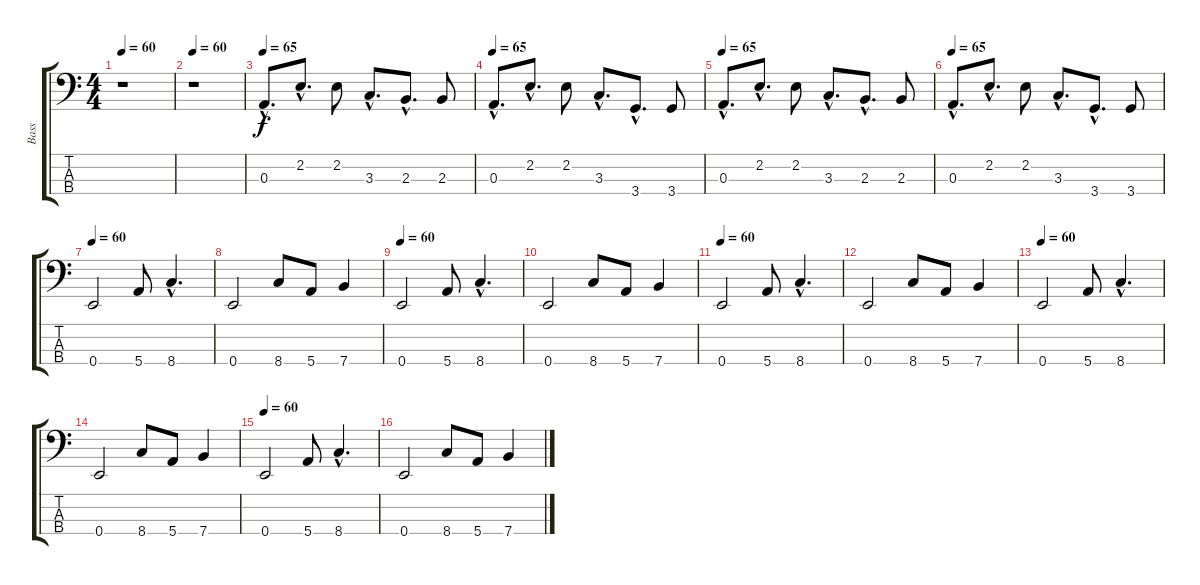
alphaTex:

\track ("Bass" "Bass") {instrument electricbasspick}
\staff {score tabs}
\tuning (G2 D2 A1 E1) {hide}
\ts (4 4)
\tempo 60
\clef f4
\ks c
r.1{dy f} |
\tempo 60
r.1 |
\tempo 60
\tempo 65
0.3{hac}.8{d} 2.2{hac}.8{d} 2.2.8 3.3{hac}.8{d} 2.3{hac}.8{d} 2.3.8 |
\tempo 60
\tempo 65
0.3{hac}.8{d} 2.2{hac}.8{d} 2.2.8 3.3{hac}.8{d} 3.4{hac}.8{d} 3.4.8 |
\tempo 60
\tempo 65
0.3{hac}.8{d} 2.2{hac}.8{d} 2.2.8 3.3{hac}.8{d} 2.3{hac}.8{d} 2.3.8 |
\tempo 60
\tempo 65
0.3{hac}.8{d} 2.2{hac}.8{d} 2.2.8 3.3{hac}.8{d} 3.4{hac}.8{d} 3.4.8 |
\tempo 60
0.4.2 5.4.8 8.4{hac}.4{d} |
0.4.2 8.4.8 5.4.8 7.4.4 |
\tempo 60
0.4.2 5.4.8 8.4{hac}.4{d} |
0.4.2 8.4.8 5.4.8 7.4.4 |
\tempo 60
0.4.2 5.4.8 8.4{hac}.4{d} |
0.4.2 8.4.8 5.4.8 7.4.4 |
\tempo 60
0.4.2 5.4.8 8.4{hac}.4{d} |
0.4.2 8.4.8 5.4.8 7.4.4 |
\tempo 60
0.4.2 5.4.8 8.4{hac}.4{d} |
0.4.2 8.4.8 5.4.8 7.4.4
